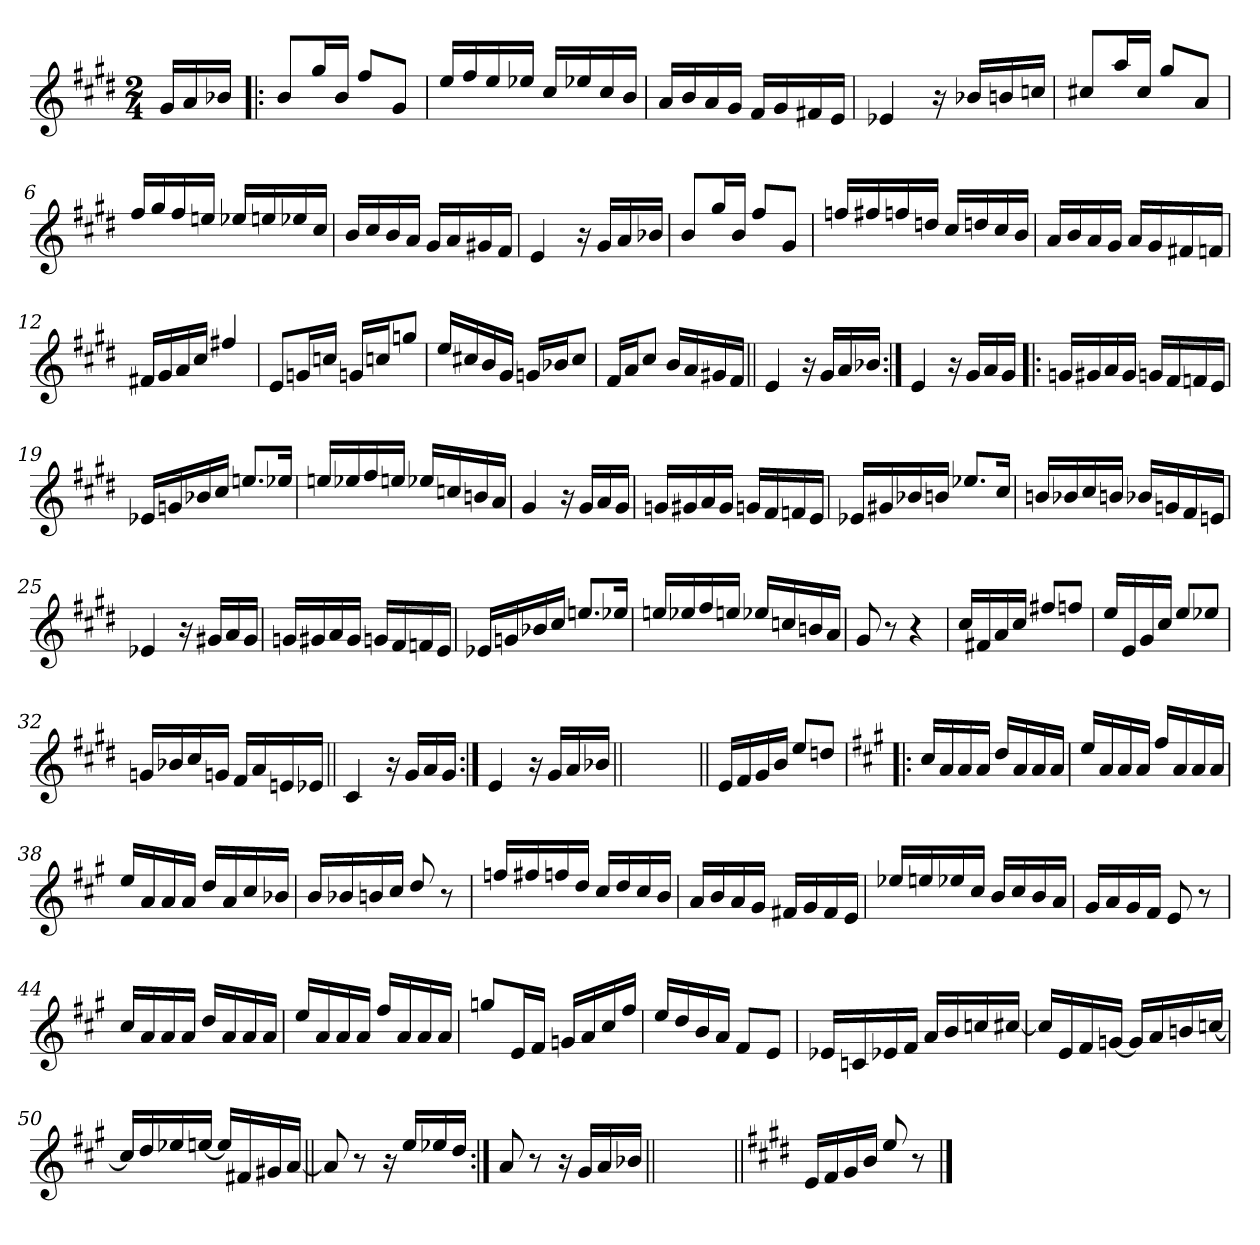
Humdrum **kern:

**kern
*part1
*staff1
*clefG2
*k[f#c#g#d#]
*E:
*M2/4
=
16g#/LL
16a/
16b-X/JJ
=1!|:
8b/L
16gg#/L
16b/JJ
8ff#/L
8g#/J
=2
16ee/LL
16ff#/
16ee/
16ee-X/JJ
16cc#/LL
16ee-X/
16cc#/
16b/JJ
=3
16a/LL
16b/
16a/
16g#/JJ
16f#/LL
16g#/
16f#X/
16e/JJ
=4
4e-X/
16r
16b-X/LL
16bn/
16ccn/JJ
!!LO:LB:g=z
=5
8cc#X/L
16aa/L
16cc#/JJ
8gg#/L
8a/J
=6
16ff#/LL
16gg#/
16ff#/
16een/JJ
16ee-X/LL
16een/
16ee-X/
16cc#/JJ
=7
16b/LL
16cc#/
16b/
16a/JJ
16g#/LL
16a/
16g#X/
16f#/JJ
=8
4e/
16r
16g#/LL
16a/
16b-X/JJ
=9
8b/L
16gg#/L
16b/JJ
8ff#/L
8g#/J
!!LO:LB:g=z
=10
16ffn/LL
16ff#X/
16ffn/
16ddn/JJ
16cc#/LL
16ddn/
16cc#/
16b/JJ
=11
16a/LL
16b/
16a/
16g#/JJ
16a/LL
16g#/
16f#X/
16fn/JJ
=12
16f#X/LL
16g#/
16a/
16cc#/JJ
4ff#X/
=13
8e/L
16gn/L
16ccn/JJ
16gn/LL
16ccn/J
8ggn/J
=14
16ee/LL
16cc#X/
16b/
16g#/JJ
16gn/LL
16b-X/J
8cc#/J
!!LO:LB:g=z
=15
16f#/LL
16a/J
8cc#/J
16b/LL
16a/
16g#X/
16f#/JJ
=16||
4e/
16r
16g#/LL
16a/
16b-X/JJ
=17:|!
4e/
16r
16g#/LL
16a/
16g#/JJ
=18!|:
16gn/LL
16g#X/
16a/
16g#/JJ
16gn/LL
16f#/
16fn/
16e/JJ
=19
16e-X/LL
16gn/
16b-X/
16cc#/JJ
8.een/L
16ee-X/Jk
!!LO:LB:g=z
=20
16een/LL
16ee-X/
16ff#/
16een/JJ
16ee-X/LL
16ccn/
16bn/
16a/JJ
=21
4g#/
16r
16g#/LL
16a/
16g#/JJ
=22
16gn/LL
16g#X/
16a/
16g#/JJ
16gn/LL
16f#/
16fn/
16e/JJ
=23
16e-/LL
16g#X/
16b-X/
16bn/JJ
8.ee-X/L
16cc#/Jk
=24
16bn/LL
16b-X/
16cc#/
16bn/JJ
16b-X/LL
16gn/
16f#/
16en/JJ
=25
4e-X/
16r
16g#X/LL
16a/
16g#/JJ
!!LO:LB:g=z
=26
16gn/LL
16g#X/
16a/
16g#/JJ
16gn/LL
16f#/
16fn/
16e/JJ
=27
16e-X/LL
16gn/
16b-X/
16cc#/JJ
8.een/L
16ee-X/Jk
=28
16een/LL
16ee-X/
16ff#/
16een/JJ
16ee-X/LL
16ccn/
16bn/
16a/JJ
=29
8g#/
8r
4r
=30
16cc#/LL
16f#X/
16a/
16cc#/JJ
8ff#X/L
8ffn/J
!!LO:LB:g=z
=31
16ee/LL
16e/
16g#/
16cc#/JJ
8ee/L
8ee-X/J
=32
16gn/LL
16b-X/
16cc#/
16gn/JJ
16f#/LL
16a/
16en/
16e-X/JJ
=33||
4c#/
16r
16g#/LL
16a/
16g#/JJ
=34:|!
4e/
16r
16g#/LL
16a/
16b-X/JJ
=34X341||
2ryy
!!LO:LB:g=z
=35||
16e/LL
16f#/
16g#/
16b/JJ
8ee/L
8ddn/J
=36!|:
*k[f#c#g#]
*A:
16cc#/LL
16a/
16a/
16a/JJ
16dd/LL
16a/
16a/
16a/JJ
=37
16ee/LL
16a/
16a/
16a/JJ
16ff#/LL
16a/
16a/
16a/JJ
=38
16ee/LL
16a/
16a/
16a/JJ
16dd/LL
16a/
16cc#/
16b-X/JJ
=39
16b/LL
16b-X/
16bn/
16cc#/JJ
8dd/
8r
!!LO:LB:g=z
=40
16ffn/LL
16ff#X/
16ffn/
16dd/JJ
16cc#/LL
16dd/
16cc#/
16b/JJ
=41
16a/LL
16b/
16a/
16g#/JJ
16f#X/LL
16g#/
16f#/
16e/JJ
=42
16ee-X/LL
16een/
16ee-X/
16cc#/JJ
16b/LL
16cc#/
16b/
16a/JJ
=43
16g#/LL
16a/
16g#/
16f#/JJ
8e/
8r
=44
16cc#/LL
16a/
16a/
16a/JJ
16dd/LL
16a/
16a/
16a/JJ
!!LO:LB:g=z
=45
16ee/LL
16a/
16a/
16a/JJ
16ff#/LL
16a/
16a/
16a/JJ
=46
8ggn/L
16e/L
16f#/JJ
16gn/LL
16a/
16cc#/
16ff#/JJ
=47
16ee/LL
16dd/
16b/
16a/JJ
8f#/L
8e/J
=48
16e-X/LL
16cn/
16e-X/
16f#/JJ
16a/LL
16b/
16ccn/
[16cc#X/JJ
=49
16cc#/LL]
16e/
16f#/
[16gn/JJ
16gn/LL]
16a/
16bn/
[16ccn/JJ
!!LO:LB:g=z
=50
16ccn/LL]
16dd/
16ee-X/
[16een/JJ
16ee/LL]
16f#X/
16g#X/
[16a/JJ
=51||
8a/]
8r
16r
16ee/LL
16ee-X/
16dd/JJ
=52:|!
8a/
8r
16r
16g#/LL
16a/
16b-X/JJ
=53||
2ryy
=54||
*k[f#c#g#d#]
*E:
16e/LL
16f#/
16g#/
16b/JJ
8ee/
8r
==
*-
